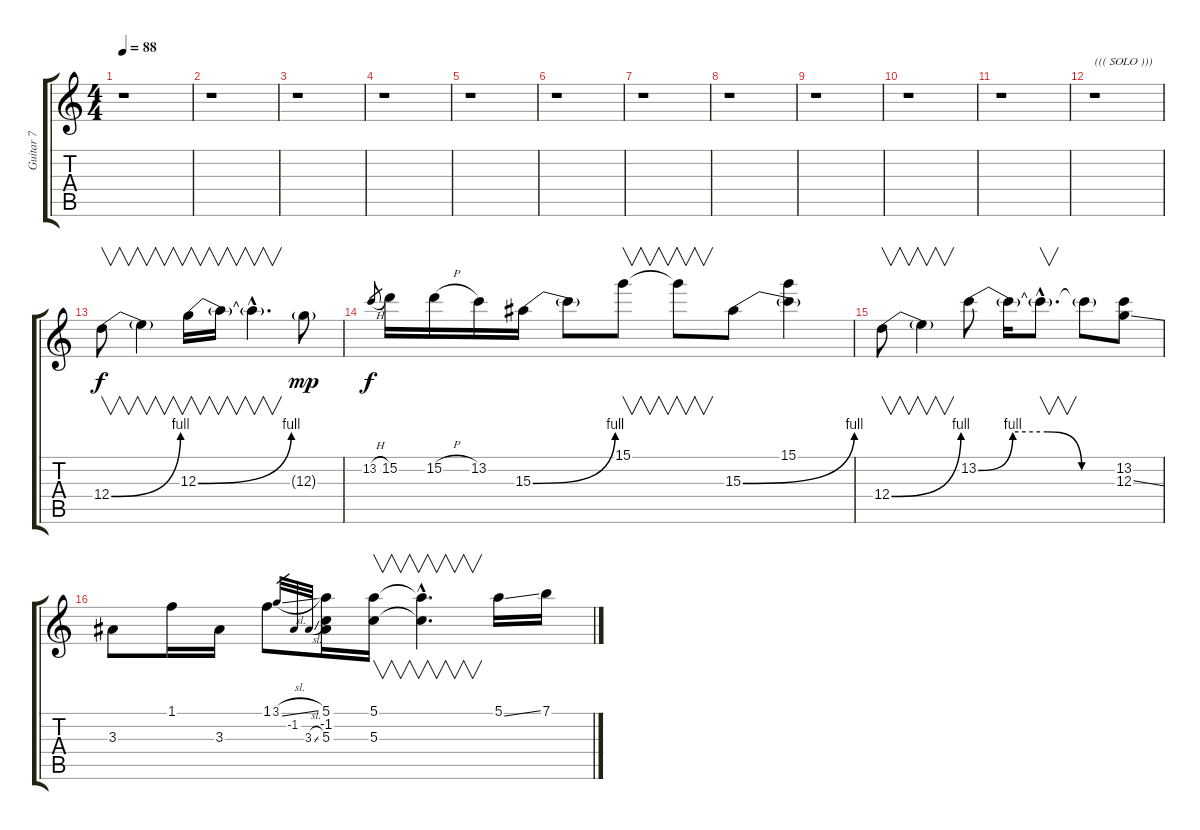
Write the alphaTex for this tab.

\track ("Guitar 7" "Guitar 7") {instrument distortionguitar}
\staff {score tabs}
\tuning (E4 B3 G3 D3 A2 E2) {hide}
\ts (4 4)
\tempo 88
\clef g2
\ks c
r.1{dy f} |
r.1 |
r.1 |
r.1 |
r.1 |
r.1 |
r.1 |
r.1 |
r.1 |
r.1 |
r.1 |
r.1{txt "((( SOLO )))"} |
12.4{be (bend 0 0 60 4)}.8{v} 12.4{t}.4{v} 12.3{be (bend 0 0 60 4)}.16{v} 12.3{t}.16{v} 12.3{hac t}.4{v d} 12.3{g}.8{dy mp} |
13.2{h}.8{gr dy f} 15.2.16 15.2{h}.16 13.2.16 15.3{be (bend 0 0 60 4)}.16 15.3{t}.8 15.1.8{v} 15.1{t}.8{v} 15.3{be (bend 0 0 60 4)}.8 (15.1 15.3{t}).4 |
12.4{be (bend 0 0 60 4)}.8{v} 12.4{t}.4{v} 13.2{be (custom 0 0 15 4 30 4 45 0 60 0)}.8 13.2{t}.16 13.2{hac t}.8{v d} 13.2{t}.8 (13.2 12.3{ss}).8 |
3.3.8 1.1.16 3.3.16 1.1.8 3.1{sl}.32{gr} -1.2.32{gr} 3.3{sl}.32{gr} (5.1 -1.2 5.3).16 (5.1 5.3).16{v} (5.1{hac t} 5.3{hac t}).4{v d} 5.1{ss}.16 7.1.16
